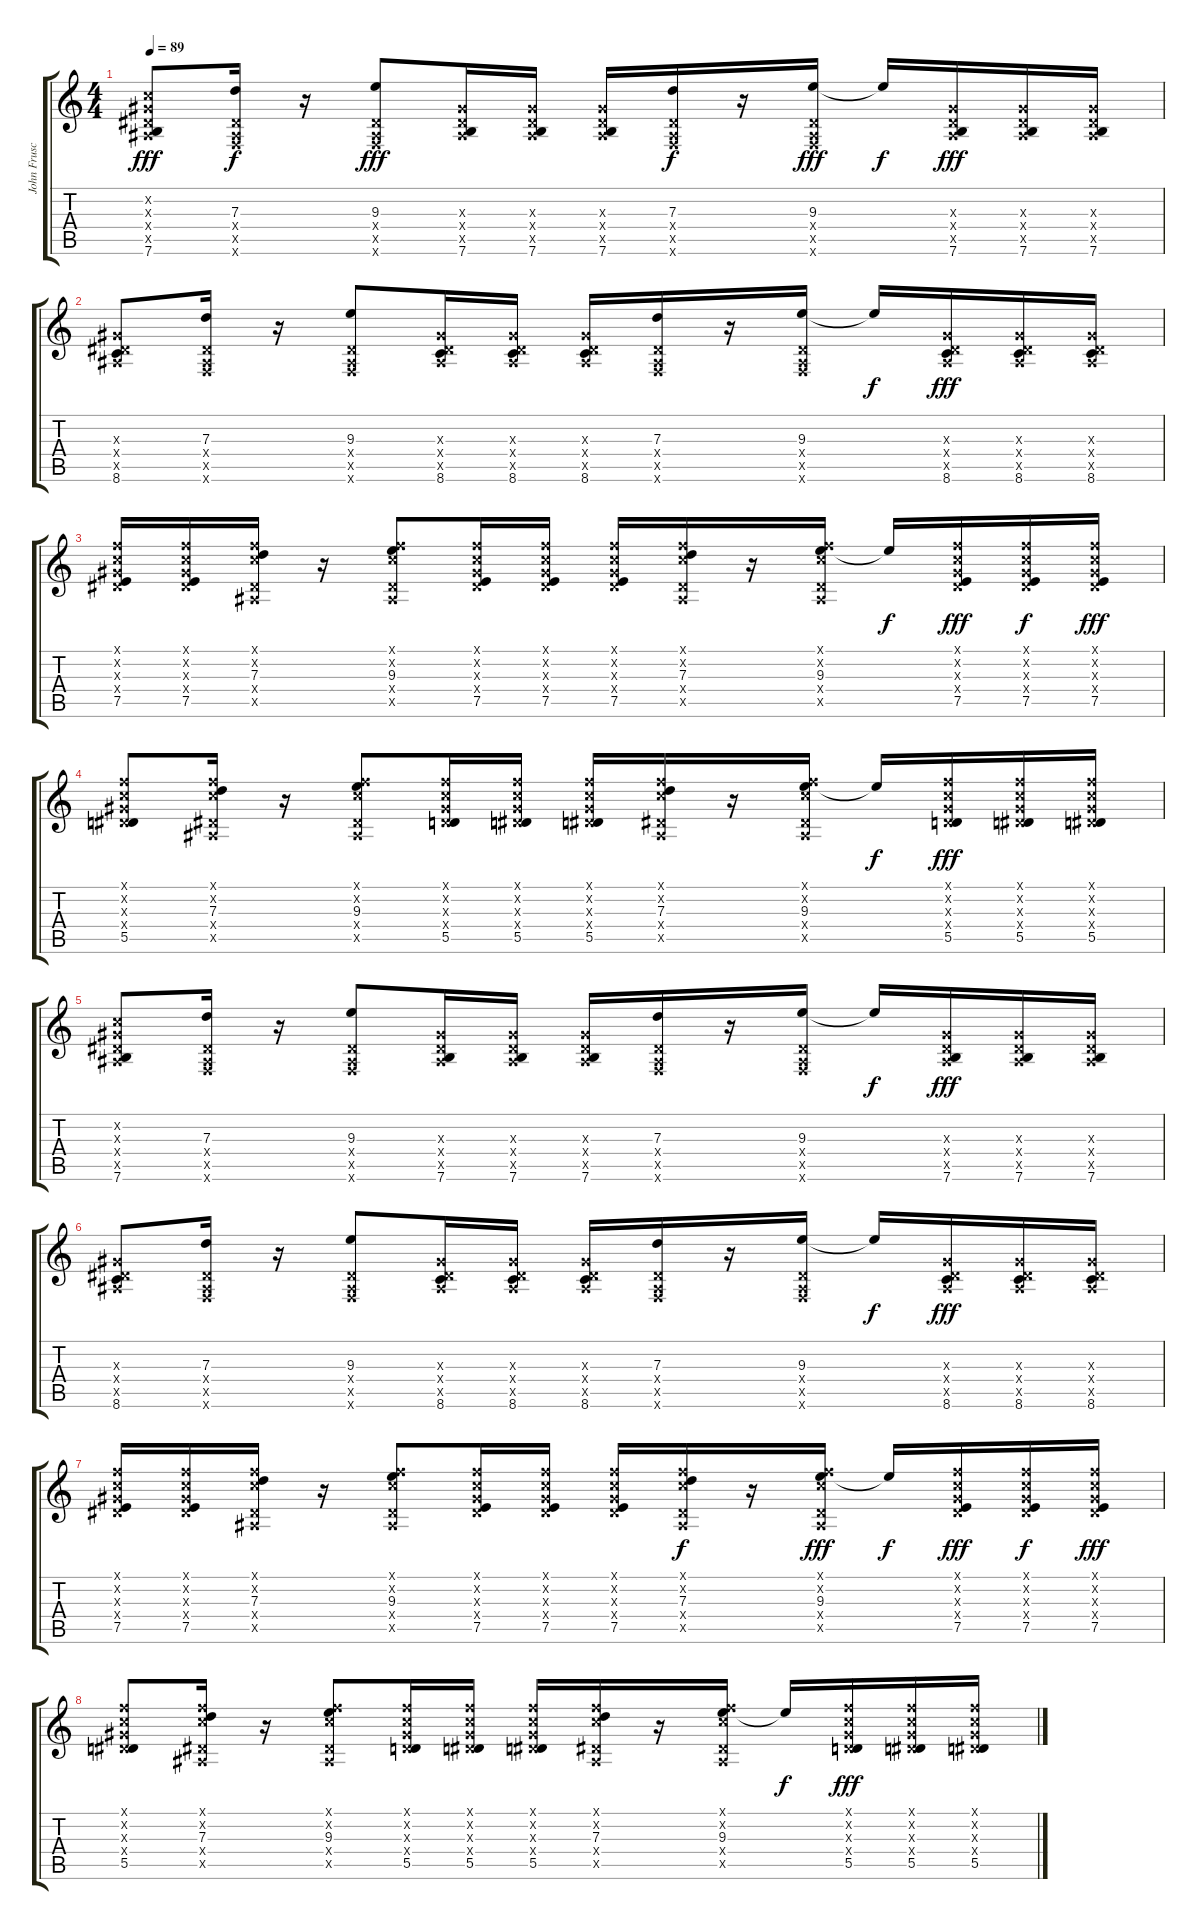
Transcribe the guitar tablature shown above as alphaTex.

\track ("John Frusciante" "John Frusc") {instrument overdrivenguitar}
\staff {score tabs}
\tuning (E4 B3 G3 D3 A2 E2) {hide}
\ts (4 4)
\tempo 89
\clef g2
\ks c
(1.2{x} 1.3{x} 1.4{x} 1.5{x} 7.6).8{dy fff} (7.3 1.4{x} 1.5{x} 1.6{x}).16{dy f} r.16 (9.3 1.4{x} 1.5{x} 1.6{x}).8{dy fff} (1.3{x} 1.4{x} 1.5{x} 7.6).16 (1.3{x} 1.4{x} 1.5{x} 7.6).16 (1.3{x} 1.4{x} 1.5{x} 7.6).16 (7.3 1.4{x} 1.5{x} 1.6{x}).16{dy f} r.16 (9.3 1.4{x} 1.5{x} 1.6{x}).16{dy fff} 9.3{t}.16{dy f} (1.3{x} 1.4{x} 1.5{x} 7.6).16{dy fff} (1.3{x} 1.4{x} 1.5{x} 7.6).16 (1.3{x} 1.4{x} 1.5{x} 7.6).16 |
(1.3{x} 1.4{x} 1.5{x} 8.6).8 (7.3 1.4{x} 1.5{x} 1.6{x}).16 r.16 (9.3 1.4{x} 1.5{x} 1.6{x}).8 (1.3{x} 1.4{x} 1.5{x} 8.6).16 (1.3{x} 1.4{x} 1.5{x} 8.6).16 (1.3{x} 1.4{x} 1.5{x} 8.6).16 (7.3 1.4{x} 1.5{x} 1.6{x}).16 r.16 (9.3 1.4{x} 1.5{x} 1.6{x}).16 9.3{t}.16{dy f} (1.3{x} 1.4{x} 1.5{x} 8.6).16{dy fff} (1.3{x} 1.4{x} 1.5{x} 8.6).16 (1.3{x} 1.4{x} 1.5{x} 8.6).16 |
(1.1{x} 1.2{x} 1.3{x} 1.4{x} 7.5).16 (1.1{x} 1.2{x} 1.3{x} 1.4{x} 7.5).16 (1.1{x} 1.2{x} 7.3 1.4{x} 1.5{x}).16 r.16 (1.1{x} 1.2{x} 9.3 1.4{x} 1.5{x}).8 (1.1{x} 1.2{x} 1.3{x} 1.4{x} 7.5).16 (1.1{x} 1.2{x} 1.3{x} 1.4{x} 7.5).16 (1.1{x} 1.2{x} 1.3{x} 1.4{x} 7.5).16 (1.1{x} 1.2{x} 7.3 1.4{x} 1.5{x}).16 r.16 (1.1{x} 1.2{x} 9.3 1.4{x} 1.5{x}).16 9.3{t}.16{dy f} (1.1{x} 1.2{x} 1.3{x} 1.4{x} 7.5).16{dy fff} (1.1{x} 1.2{x} 1.3{x} 1.4{x} 7.5).16{dy f} (1.1{x} 1.2{x} 1.3{x} 1.4{x} 7.5).16{dy fff} |
(1.1{x} 1.2{x} 1.3{x} 1.4{x} 5.5).8 (1.1{x} 1.2{x} 7.3 1.4{x} 1.5{x}).16 r.16 (1.1{x} 1.2{x} 9.3 1.4{x} 1.5{x}).8 (1.1{x} 1.2{x} 1.3{x} 1.4{x} 5.5).16 (1.1{x} 1.2{x} 1.3{x} 1.4{x} 5.5).16 (1.1{x} 1.2{x} 1.3{x} 1.4{x} 5.5).16 (1.1{x} 1.2{x} 7.3 1.4{x} 1.5{x}).16 r.16 (1.1{x} 1.2{x} 9.3 1.4{x} 1.5{x}).16 9.3{t}.16{dy f} (1.1{x} 1.2{x} 1.3{x} 1.4{x} 5.5).16{dy fff} (1.1{x} 1.2{x} 1.3{x} 1.4{x} 5.5).16 (1.1{x} 1.2{x} 1.3{x} 1.4{x} 5.5).16 |
(1.2{x} 1.3{x} 1.4{x} 1.5{x} 7.6).8 (7.3 1.4{x} 1.5{x} 1.6{x}).16 r.16 (9.3 1.4{x} 1.5{x} 1.6{x}).8 (1.3{x} 1.4{x} 1.5{x} 7.6).16 (1.3{x} 1.4{x} 1.5{x} 7.6).16 (1.3{x} 1.4{x} 1.5{x} 7.6).16 (7.3 1.4{x} 1.5{x} 1.6{x}).16 r.16 (9.3 1.4{x} 1.5{x} 1.6{x}).16 9.3{t}.16{dy f} (1.3{x} 1.4{x} 1.5{x} 7.6).16{dy fff} (1.3{x} 1.4{x} 1.5{x} 7.6).16 (1.3{x} 1.4{x} 1.5{x} 7.6).16 |
(1.3{x} 1.4{x} 1.5{x} 8.6).8 (7.3 1.4{x} 1.5{x} 1.6{x}).16 r.16 (9.3 1.4{x} 1.5{x} 1.6{x}).8 (1.3{x} 1.4{x} 1.5{x} 8.6).16 (1.3{x} 1.4{x} 1.5{x} 8.6).16 (1.3{x} 1.4{x} 1.5{x} 8.6).16 (7.3 1.4{x} 1.5{x} 1.6{x}).16 r.16 (9.3 1.4{x} 1.5{x} 1.6{x}).16 9.3{t}.16{dy f} (1.3{x} 1.4{x} 1.5{x} 8.6).16{dy fff} (1.3{x} 1.4{x} 1.5{x} 8.6).16 (1.3{x} 1.4{x} 1.5{x} 8.6).16 |
(1.1{x} 1.2{x} 1.3{x} 1.4{x} 7.5).16 (1.1{x} 1.2{x} 1.3{x} 1.4{x} 7.5).16 (1.1{x} 1.2{x} 7.3 1.4{x} 1.5{x}).16 r.16 (1.1{x} 1.2{x} 9.3 1.4{x} 1.5{x}).8 (1.1{x} 1.2{x} 1.3{x} 1.4{x} 7.5).16 (1.1{x} 1.2{x} 1.3{x} 1.4{x} 7.5).16 (1.1{x} 1.2{x} 1.3{x} 1.4{x} 7.5).16 (1.1{x} 1.2{x} 7.3 1.4{x} 1.5{x}).16{dy f} r.16 (1.1{x} 1.2{x} 9.3 1.4{x} 1.5{x}).16{dy fff} 9.3{t}.16{dy f} (1.1{x} 1.2{x} 1.3{x} 1.4{x} 7.5).16{dy fff} (1.1{x} 1.2{x} 1.3{x} 1.4{x} 7.5).16{dy f} (1.1{x} 1.2{x} 1.3{x} 1.4{x} 7.5).16{dy fff} |
(1.1{x} 1.2{x} 1.3{x} 1.4{x} 5.5).8 (1.1{x} 1.2{x} 7.3 1.4{x} 1.5{x}).16 r.16 (1.1{x} 1.2{x} 9.3 1.4{x} 1.5{x}).8 (1.1{x} 1.2{x} 1.3{x} 1.4{x} 5.5).16 (1.1{x} 1.2{x} 1.3{x} 1.4{x} 5.5).16 (1.1{x} 1.2{x} 1.3{x} 1.4{x} 5.5).16 (1.1{x} 1.2{x} 7.3 1.4{x} 1.5{x}).16 r.16 (1.1{x} 1.2{x} 9.3 1.4{x} 1.5{x}).16 9.3{t}.16{dy f} (1.1{x} 1.2{x} 1.3{x} 1.4{x} 5.5).16{dy fff} (1.1{x} 1.2{x} 1.3{x} 1.4{x} 5.5).16 (1.1{x} 1.2{x} 1.3{x} 1.4{x} 5.5).16
